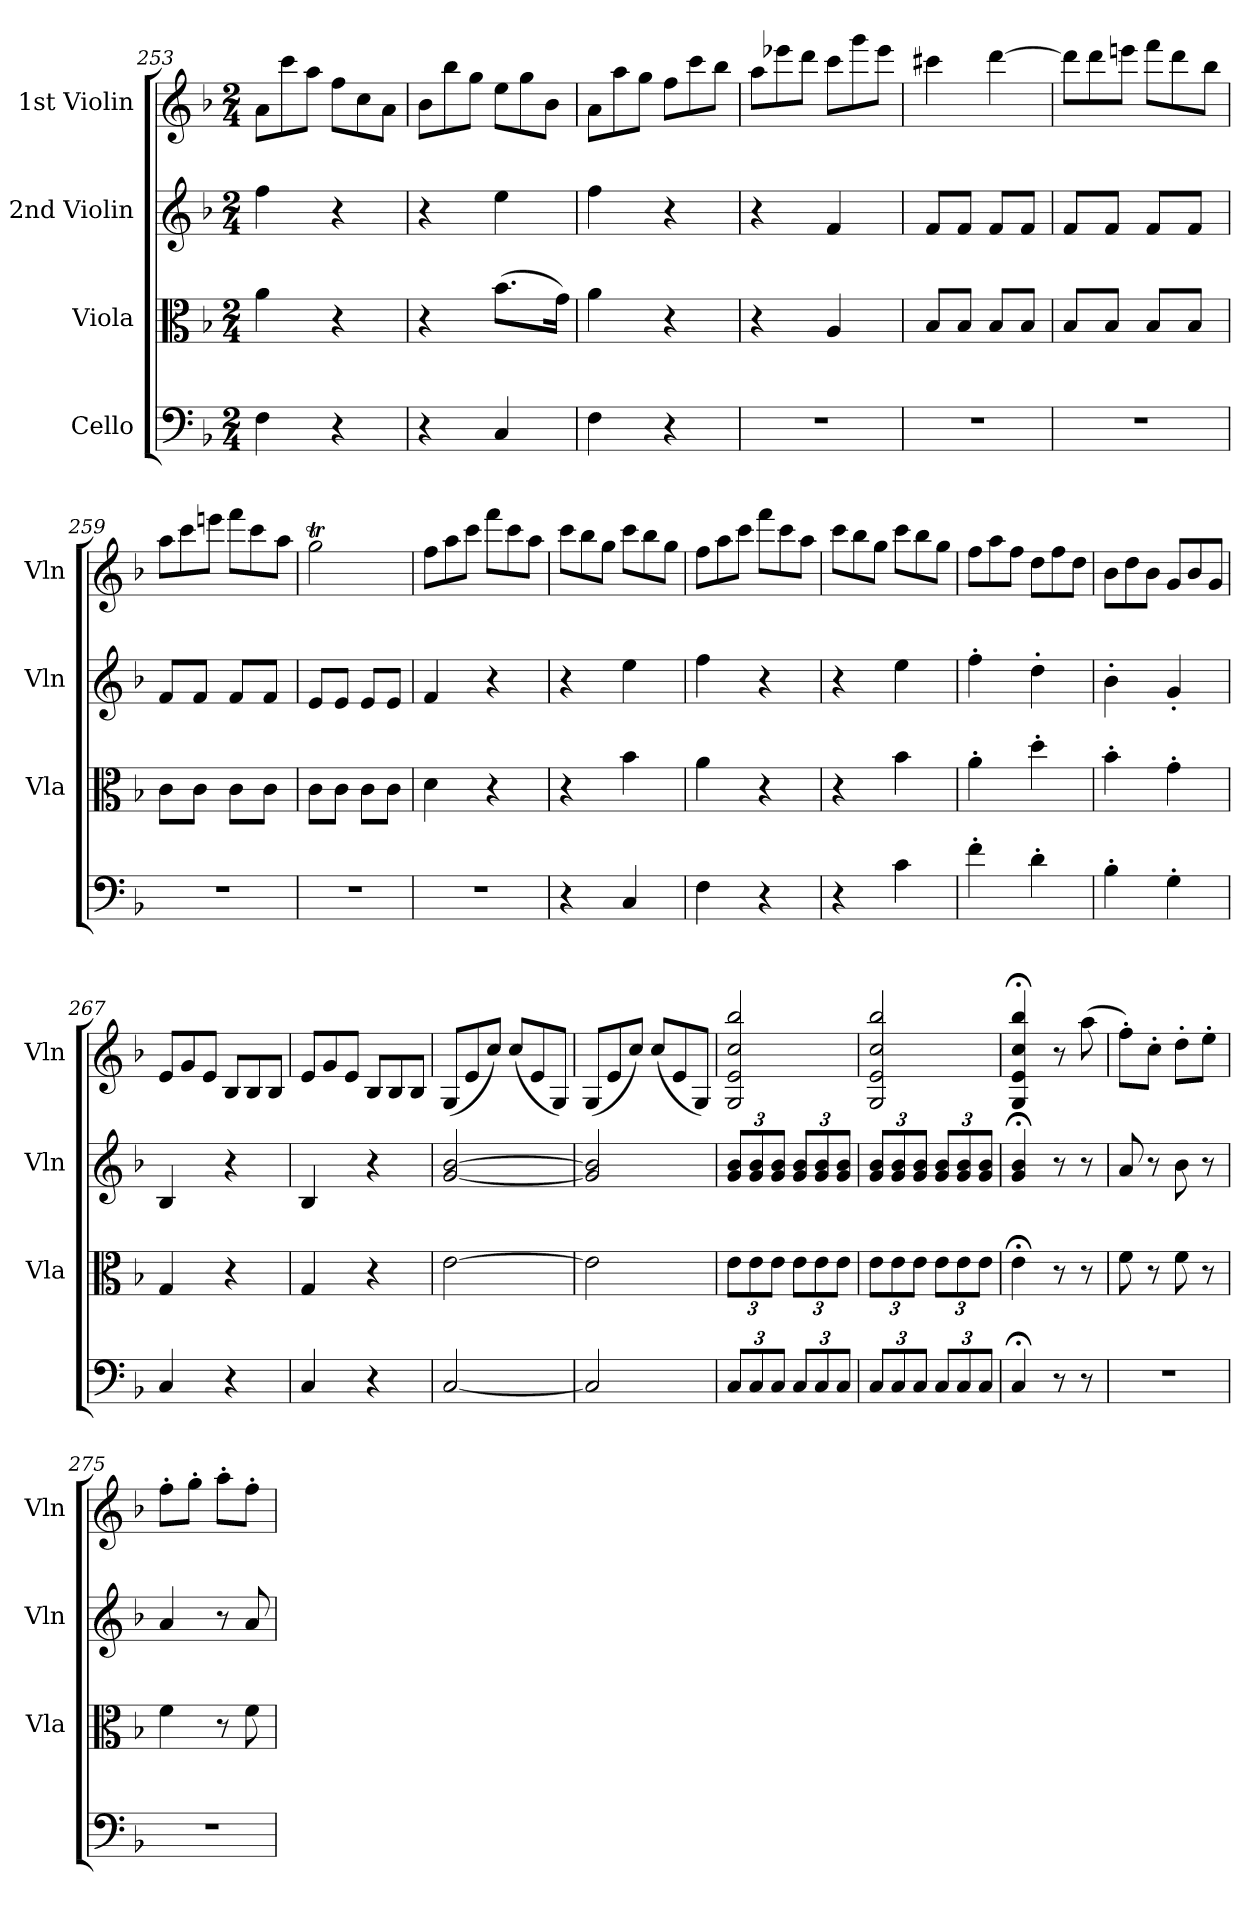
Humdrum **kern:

**kern	**kern	**kern	**kern
*part4	*part3	*part2	*part1
*staff4	*staff3	*staff2	*staff1
*I"Cello	*I"Viola	*I"2nd Violin	*I"1st Violin
*	*I'Vla	*I'Vln	*I'Vln
*clefF4	*clefC3	*clefG2	*clefG2
*k[b-]	*k[b-]	*k[b-]	*k[b-]
*F:	*F:	*F:	*F:
*M2/4	*M2/4	*M2/4	*M2/4
*	*	*	*Xtuplet
=253	=253	=253	=253
4F\	4a\	4ff\	12a\L
.	.	.	12ccc\
.	.	.	12aa\J
4r	4r	4r	12ff\L
.	.	.	12cc\
.	.	.	12a\J
=254	=254	=254	=254
4r	4r	4r	12b-\L
.	.	.	12bb-\
.	.	.	12gg\J
4C/	(8.b-\L	4ee\	12ee\L
.	.	.	12gg\
.	.	.	12b-\J
.	16g\Jk)	.	.
=255	=255	=255	=255
4F\	4a\	4ff\	12a\L
.	.	.	12aa\
.	.	.	12gg\J
4r	4r	4r	12ff\L
.	.	.	12ccc\
.	.	.	12bb-\J
=256	=256	=256	=256
2r	4r	4r	12aa\L
.	.	.	12eee-X\
.	.	.	12ddd\J
.	4A/	4f/	12ccc\L
.	.	.	12ggg\
.	.	.	12eee-\J
=257	=257	=257	=257
2r	8B-/L	8f/L	4ccc#X\
.	8B-/J	8f/J	.
.	8B-/L	8f/L	[4ddd\
.	8B-/J	8f/J	.
=258	=258	=258	=258
2r	8B-/L	8f/L	12ddd\L]
.	.	.	12ddd\
.	8B-/J	8f/J	.
.	.	.	12eeen\J
.	8B-/L	8f/L	12fff\L
.	.	.	12ddd\
.	8B-/J	8f/J	.
.	.	.	12bb-\J
=259	=259	=259	=259
2r	8c\L	8f/L	12aa\L
.	.	.	12ccc\
.	8c\J	8f/J	.
.	.	.	12eeen\J
.	8c\L	8f/L	12fff\L
.	.	.	12ccc\
.	8c\J	8f/J	.
.	.	.	12aa\J
=260	=260	=260	=260
2r	8c\L	8e/L	2ggT\
.	8c\J	8e/J	.
.	8c\L	8e/L	.
.	8c\J	8e/J	.
=261	=261	=261	=261
2r	4d\	4f/	12ff\L
.	.	.	12aa\
.	.	.	12ccc\J
.	4r	4r	12fff\L
.	.	.	12ccc\
.	.	.	12aa\J
=262	=262	=262	=262
4r	4r	4r	12ccc\L
.	.	.	12bb-\
.	.	.	12gg\J
4C/	4b-\	4ee\	12ccc\L
.	.	.	12bb-\
.	.	.	12gg\J
=263	=263	=263	=263
4F\	4a\	4ff\	12ff\L
.	.	.	12aa\
.	.	.	12ccc\J
4r	4r	4r	12fff\L
.	.	.	12ccc\
.	.	.	12aa\J
=264	=264	=264	=264
4r	4r	4r	12ccc\L
.	.	.	12bb-\
.	.	.	12gg\J
4c\	4b-\	4ee\	12ccc\L
.	.	.	12bb-\
.	.	.	12gg\J
=265	=265	=265	=265
4f'\	4a'\	4ff'\	12ff\L
.	.	.	12aa\
.	.	.	12ff\J
4d'\	4dd'\	4dd'\	12dd\L
.	.	.	12ff\
.	.	.	12dd\J
=266	=266	=266	=266
4B-'\	4b-'\	4b-'\	12b-\L
.	.	.	12dd\
.	.	.	12b-\J
4G'\	4g'\	4g'/	12g/L
.	.	.	12b-/
.	.	.	12g/J
=267	=267	=267	=267
4C/	4G/	4B-/	12e/L
.	.	.	12g/
.	.	.	12e/J
4r	4r	4r	12B-/L
.	.	.	12B-/
.	.	.	12B-/J
=268	=268	=268	=268
4C/	4G/	4B-/	12e/L
.	.	.	12g/
.	.	.	12e/J
4r	4r	4r	12B-/L
.	.	.	12B-/
.	.	.	12B-/J
=269	=269	=269	=269
[2C/	[2e\	[2g/ [2b-/	(12G/L
.	.	.	12e/
.	.	.	12cc/J)
.	.	.	(12cc/L
.	.	.	12e/
.	.	.	12G/J)
=270	=270	=270	=270
2C/]	2e\]	2g]/ 2b-]/	(12G/L
.	.	.	12e/
.	.	.	12cc/J)
.	.	.	(12cc/L
.	.	.	12e/
.	.	.	12G/J)
=271	=271	=271	=271
12C/L	12e\L	12g/ 12b-/L	2G/ 2e/ 2cc/ 2bb-/
12C/	12e\	12g/ 12b-/	.
12C/J	12e\J	12g/ 12b-/J	.
12C/L	12e\L	12g/ 12b-/L	.
12C/	12e\	12g/ 12b-/	.
12C/J	12e\J	12g/ 12b-/J	.
=272	=272	=272	=272
12C/L	12e\L	12g/ 12b-/L	2G/ 2e/ 2cc/ 2bb-/
12C/	12e\	12g/ 12b-/	.
12C/J	12e\J	12g/ 12b-/J	.
12C/L	12e\L	12g/ 12b-/L	.
12C/	12e\	12g/ 12b-/	.
12C/J	12e\J	12g/ 12b-/J	.
=273	=273	=273	=273
4C;/	4e;<\	4g;/ 4b-;/	4G;</ 4e;</ 4cc;</ 4bb-;</
8r	8r	8r	8r
8r	8r	8r	(8aa\
=274	=274	=274	=274
2r	8f\	8a/	8ff'\L)
.	8r	8r	8cc'\J
.	8f\	8b-\	8dd'\L
.	8r	8r	8ee'\J
=275	=275	=275	=275
2r	4f\	4a/	8ff'\L
.	.	.	8gg'\J
.	8r	8r	8aa'\L
.	8f\	8a/	8ff'\J
=	=	=	=
*-	*-	*-	*-
